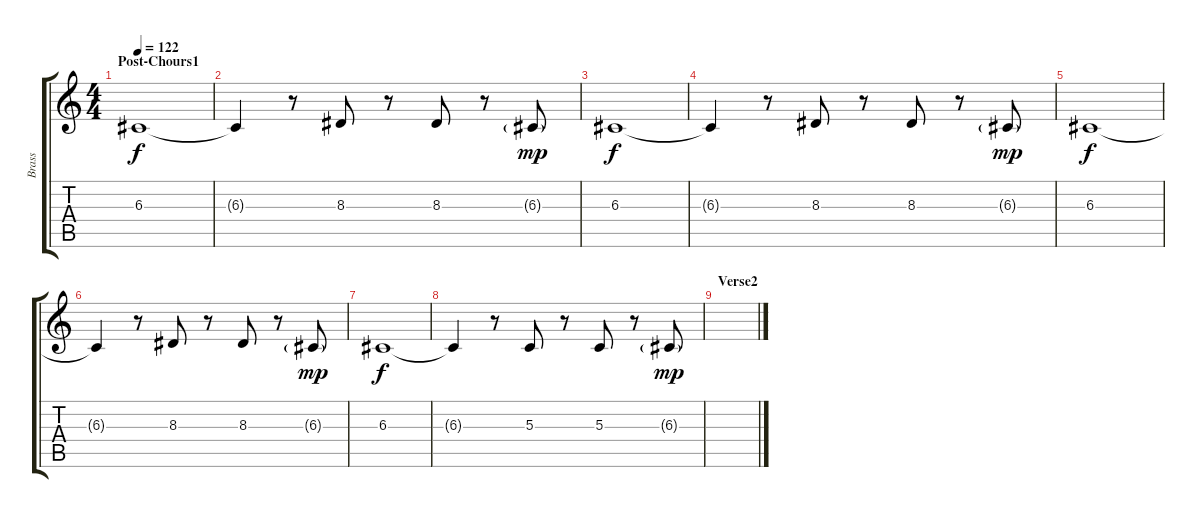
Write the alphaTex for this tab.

\track ("Brass" "Brass") {instrument brasssection}
\staff {score tabs}
\tuning (E4 B3 G3 D3 A2 E2) {hide}
\ts (4 4)
\section ("" "Post-Chours1")
\tempo 122
\clef g2
\ks c
6.3.1{dy f} |
6.3{t}.4 r.8 8.3.8 r.8 8.3.8 r.8 6.3{g}.8{dy mp} |
6.3.1{dy f} |
6.3{t}.4 r.8 8.3.8 r.8 8.3.8 r.8 6.3{g}.8{dy mp} |
6.3.1{dy f} |
6.3{t}.4 r.8 8.3.8 r.8 8.3.8 r.8 6.3{g}.8{dy mp} |
6.3.1{dy f} |
6.3{t}.4 r.8 5.3.8 r.8 5.3.8 r.8 6.3{g}.8{dy mp} |
\section ("" "Verse2")
